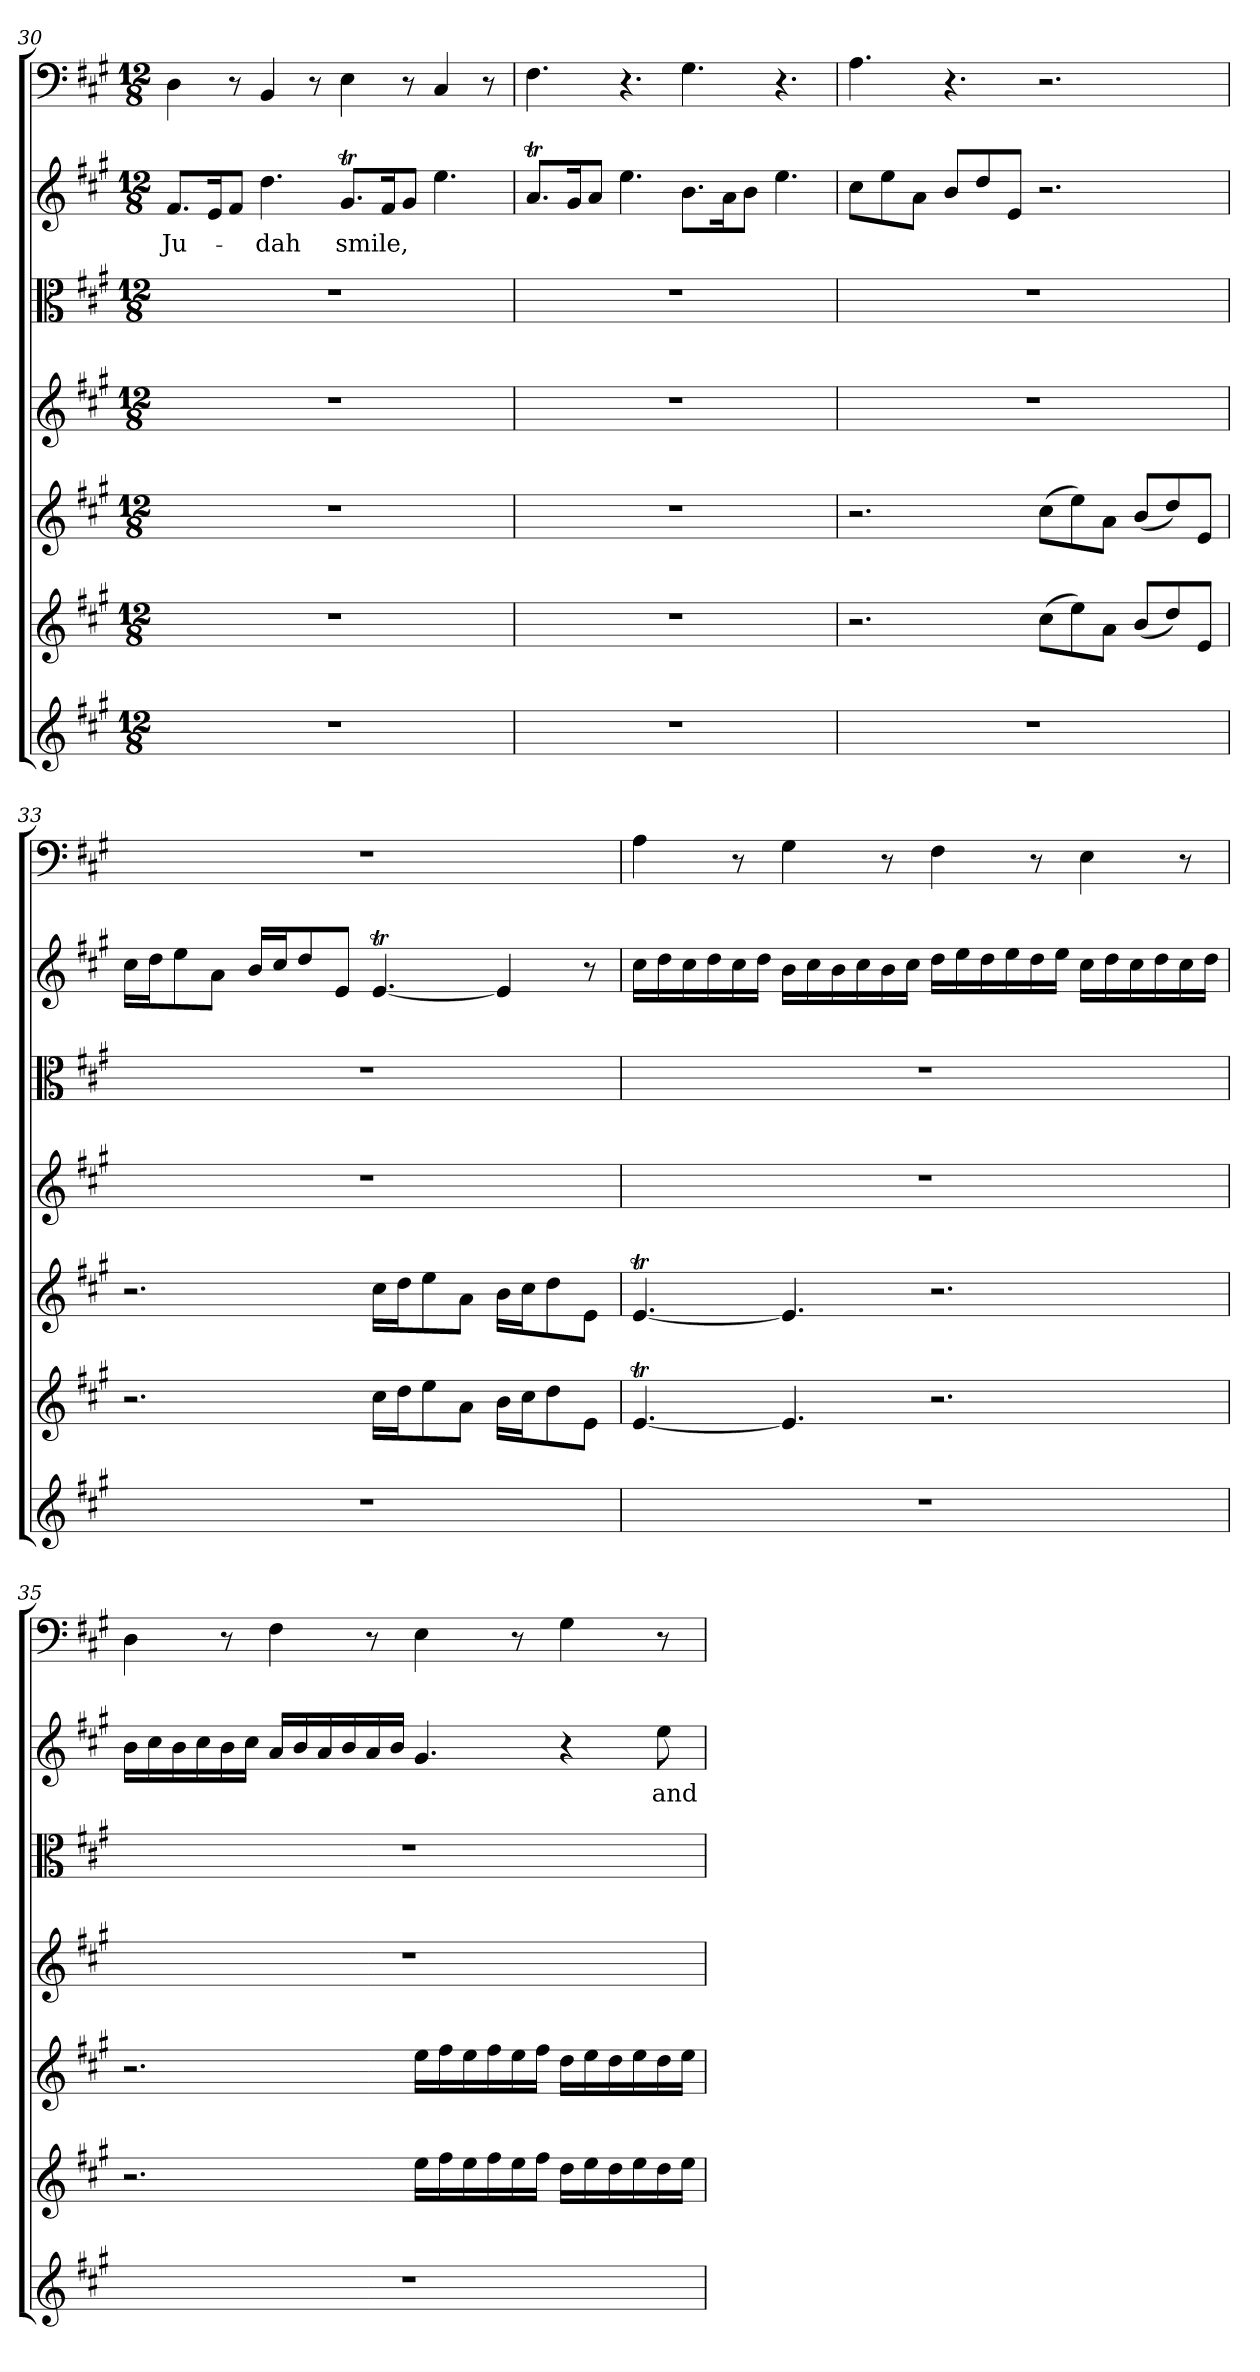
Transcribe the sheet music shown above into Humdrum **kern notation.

**kern	**kern	**kern	**kern	**kern	**kern	**text	**kern
*part7	*part6	*part5	*part4	*part3	*part2	*part2	*part1
*staff7	*staff6	*staff5	*staff4	*staff3	*staff2	*staff2	*staff1
*clefG2	*clefG2	*clefG2	*clefG2	*clefC3	*clefG2	*	*clefF4
*k[f#c#g#]	*k[f#c#g#]	*k[f#c#g#]	*k[f#c#g#]	*k[f#c#g#]	*k[f#c#g#]	*	*k[f#c#g#]
*A:	*A:	*A:	*A:	*A:	*A:	*	*A:
*M12/8	*M12/8	*M12/8	*M12/8	*M12/8	*M12/8	*	*M12/8
=30	=30	=30	=30	=30	=30	=30	=30
1.r	1.r	1.r	1.r	1.r	8.f#/L	Ju-	4D\
.	.	.	.	.	16e/K	.	.
.	.	.	.	.	8f#/J	.	8r
.	.	.	.	.	4.dd\	-dah	4BB/
.	.	.	.	.	.	.	8r
.	.	.	.	.	8.g#t/L	smile,	4E\
.	.	.	.	.	16f#/K	.	.
.	.	.	.	.	8g#/J	.	8r
.	.	.	.	.	4.ee\	.	4C#/
.	.	.	.	.	.	.	8r
=31	=31	=31	=31	=31	=31	=31	=31
1.r	1.r	1.r	1.r	1.r	8.aT/L	.	4.F#\
.	.	.	.	.	16g#/K	.	.
.	.	.	.	.	8a/J	.	.
.	.	.	.	.	4.ee\	.	4.r
.	.	.	.	.	8.b\L	.	4.G#\
.	.	.	.	.	16a\K	.	.
.	.	.	.	.	8b\J	.	.
.	.	.	.	.	4.ee\	.	4.r
=32	=32	=32	=32	=32	=32	=32	=32
1.r	2.r	2.r	1.r	1.r	8cc#\L	.	4.A\
.	.	.	.	.	8ee\	.	.
.	.	.	.	.	8a\J	.	.
.	.	.	.	.	8b/L	.	4.r
.	.	.	.	.	8dd/	.	.
.	.	.	.	.	8e/J	.	.
.	(8cc#\L	(8cc#\L	.	.	2.r	.	2.r
.	8ee\)	8ee\)	.	.	.	.	.
.	8a\J	8a\J	.	.	.	.	.
.	(8b/L	(8b/L	.	.	.	.	.
.	8dd/)	8dd/)	.	.	.	.	.
.	8e/J	8e/J	.	.	.	.	.
=33	=33	=33	=33	=33	=33	=33	=33
1.r	2.r	2.r	1.r	1.r	16cc#\LL	.	1.r
.	.	.	.	.	16dd\J	.	.
.	.	.	.	.	8ee\	.	.
.	.	.	.	.	8a\J	.	.
.	.	.	.	.	16b/LL	.	.
.	.	.	.	.	16cc#/J	.	.
.	.	.	.	.	8dd/	.	.
.	.	.	.	.	8e/J	.	.
.	16cc#\LL	16cc#\LL	.	.	[4.eT/	.	.
.	16dd\J	16dd\J	.	.	.	.	.
.	8ee\	8ee\	.	.	.	.	.
.	8a\J	8a\J	.	.	.	.	.
.	16b\LL	16b\LL	.	.	4e/]	.	.
.	16cc#\J	16cc#\J	.	.	.	.	.
.	8dd\	8dd\	.	.	.	.	.
.	8e\J	8e\J	.	.	8r	.	.
=34	=34	=34	=34	=34	=34	=34	=34
1.r	[4.eT/	[4.eT/	1.r	1.r	16cc#\LL	.	4A\
.	.	.	.	.	16dd\	.	.
.	.	.	.	.	16cc#\	.	.
.	.	.	.	.	16dd\	.	.
.	.	.	.	.	16cc#\	.	8r
.	.	.	.	.	16dd\JJ	.	.
.	4.e/]	4.e/]	.	.	16b\LL	.	4G#\
.	.	.	.	.	16cc#\	.	.
.	.	.	.	.	16b\	.	.
.	.	.	.	.	16cc#\	.	.
.	.	.	.	.	16b\	.	8r
.	.	.	.	.	16cc#\JJ	.	.
.	2.r	2.r	.	.	16dd\LL	.	4F#\
.	.	.	.	.	16ee\	.	.
.	.	.	.	.	16dd\	.	.
.	.	.	.	.	16ee\	.	.
.	.	.	.	.	16dd\	.	8r
.	.	.	.	.	16ee\JJ	.	.
.	.	.	.	.	16cc#\LL	.	4E\
.	.	.	.	.	16dd\	.	.
.	.	.	.	.	16cc#\	.	.
.	.	.	.	.	16dd\	.	.
.	.	.	.	.	16cc#\	.	8r
.	.	.	.	.	16dd\JJ	.	.
=35	=35	=35	=35	=35	=35	=35	=35
1.r	2.r	2.r	1.r	1.r	16b\LL	.	4D\
.	.	.	.	.	16cc#\	.	.
.	.	.	.	.	16b\	.	.
.	.	.	.	.	16cc#\	.	.
.	.	.	.	.	16b\	.	8r
.	.	.	.	.	16cc#\JJ	.	.
.	.	.	.	.	16a/LL	.	4F#\
.	.	.	.	.	16b/	.	.
.	.	.	.	.	16a/	.	.
.	.	.	.	.	16b/	.	.
.	.	.	.	.	16a/	.	8r
.	.	.	.	.	16b/JJ	.	.
.	16ee\LL	16ee\LL	.	.	4.g#/	.	4E\
.	16ff#\	16ff#\	.	.	.	.	.
.	16ee\	16ee\	.	.	.	.	.
.	16ff#\	16ff#\	.	.	.	.	.
.	16ee\	16ee\	.	.	.	.	8r
.	16ff#\JJ	16ff#\JJ	.	.	.	.	.
.	16dd\LL	16dd\LL	.	.	4r	.	4G#\
.	16ee\	16ee\	.	.	.	.	.
.	16dd\	16dd\	.	.	.	.	.
.	16ee\	16ee\	.	.	.	.	.
.	16dd\	16dd\	.	.	8ee\	and	8r
.	16ee\JJ	16ee\JJ	.	.	.	.	.
=	=	=	=	=	=	=	=
*-	*-	*-	*-	*-	*-	*-	*-
